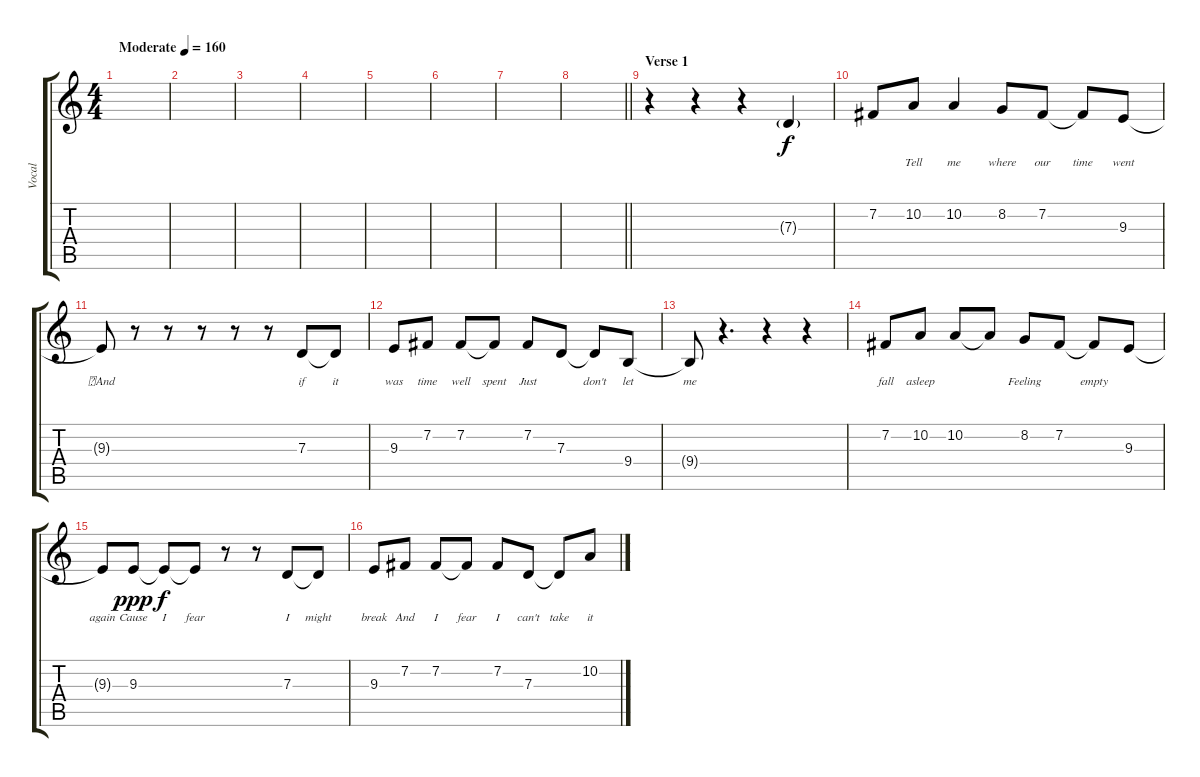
\track ("Vocal" "Vocal") {instrument clarinet}
\staff {score tabs}
\tuning (E4 B3 G3 D3 A2 D2) {hide}
\ts (4 4)
\tempo (160 "Moderate")
\clef g2
\ks c
|
|
|
|
|
|
|
\barLineRight lightlight
|
\section ("" "Verse 1")
r.4 r.4 r.4 7.3{g}.4 |
7.2.8{lyrics (0 "") lyrics (1 "") lyrics (2 "") lyrics (3 "") lyrics (4 "") dy f} 10.2.8{lyrics (0 "Tell") lyrics (1 "") lyrics (2 "") lyrics (3 "") lyrics (4 "")} 10.2.4{lyrics (0 "me") lyrics (1 "") lyrics (2 "") lyrics (3 "") lyrics (4 "")} 8.2.8{lyrics (0 "where") lyrics (1 "") lyrics (2 "") lyrics (3 "") lyrics (4 "")} 7.2.8{lyrics (0 "our") lyrics (1 "") lyrics (2 "") lyrics (3 "") lyrics (4 "")} 7.2{t}.8{lyrics (0 "time") lyrics (1 "") lyrics (2 "") lyrics (3 "") lyrics (4 "")} 9.3.8{lyrics (0 "went") lyrics (1 "") lyrics (2 "") lyrics (3 "") lyrics (4 "")} |
9.3{t}.8{lyrics (0 "\u001dAnd") lyrics (1 "") lyrics (2 "") lyrics (3 "") lyrics (4 "")} r.8 r.8 r.8 r.8 r.8 7.3.8{lyrics (0 "if") lyrics (1 "") lyrics (2 "") lyrics (3 "") lyrics (4 "")} 7.3{t}.8{lyrics (0 "it") lyrics (1 "") lyrics (2 "") lyrics (3 "") lyrics (4 "")} |
9.3.8{lyrics (0 "was") lyrics (1 "") lyrics (2 "") lyrics (3 "") lyrics (4 "")} 7.2.8{lyrics (0 "time") lyrics (1 "") lyrics (2 "") lyrics (3 "") lyrics (4 "")} 7.2.8{lyrics (0 "well") lyrics (1 "") lyrics (2 "") lyrics (3 "") lyrics (4 "")} 7.2{t}.8{lyrics (0 "spent") lyrics (1 "") lyrics (2 "") lyrics (3 "") lyrics (4 "")} 7.2.8{lyrics (0 "Just") lyrics (1 "") lyrics (2 "") lyrics (3 "") lyrics (4 "")} 7.3.8{lyrics (0 "") lyrics (1 "") lyrics (2 "") lyrics (3 "") lyrics (4 "")} 7.3{t}.8{lyrics (0 "don't") lyrics (1 "") lyrics (2 "") lyrics (3 "") lyrics (4 "")} 9.4.8{lyrics (0 "let") lyrics (1 "") lyrics (2 "") lyrics (3 "") lyrics (4 "")} |
9.4{t}.8{lyrics (0 "me") lyrics (1 "") lyrics (2 "") lyrics (3 "") lyrics (4 "")} r.4{d} r.4 r.4 |
7.2.8{lyrics (0 "fall") lyrics (1 "") lyrics (2 "") lyrics (3 "") lyrics (4 "")} 10.2.8{lyrics (0 "asleep") lyrics (1 "") lyrics (2 "") lyrics (3 "") lyrics (4 "")} 10.2.8{lyrics (0 "") lyrics (1 "") lyrics (2 "") lyrics (3 "") lyrics (4 "")} 10.2{t}.8{lyrics (0 "") lyrics (1 "") lyrics (2 "") lyrics (3 "") lyrics (4 "")} 8.2.8{lyrics (0 "Feeling") lyrics (1 "") lyrics (2 "") lyrics (3 "") lyrics (4 "")} 7.2.8{lyrics (0 "") lyrics (1 "") lyrics (2 "") lyrics (3 "") lyrics (4 "")} 7.2{t}.8{lyrics (0 "empty") lyrics (1 "") lyrics (2 "") lyrics (3 "") lyrics (4 "")} 9.3.8{lyrics (0 "") lyrics (1 "") lyrics (2 "") lyrics (3 "") lyrics (4 "")} |
9.3{t}.8{lyrics (0 "again") lyrics (1 "") lyrics (2 "") lyrics (3 "") lyrics (4 "")} 9.3.8{lyrics (0 "Cause") lyrics (1 "") lyrics (2 "") lyrics (3 "") lyrics (4 "") dy ppp} 9.3{t}.8{lyrics (0 "I") lyrics (1 "") lyrics (2 "") lyrics (3 "") lyrics (4 "") dy f} 9.3{t}.8{lyrics (0 "fear") lyrics (1 "") lyrics (2 "") lyrics (3 "") lyrics (4 "")} r.8 r.8 7.3.8{lyrics (0 "I") lyrics (1 "") lyrics (2 "") lyrics (3 "") lyrics (4 "")} 7.3{t}.8{lyrics (0 "might") lyrics (1 "") lyrics (2 "") lyrics (3 "") lyrics (4 "")} |
9.3.8{lyrics (0 "break") lyrics (1 "") lyrics (2 "") lyrics (3 "") lyrics (4 "")} 7.2.8{lyrics (0 "And") lyrics (1 "") lyrics (2 "") lyrics (3 "") lyrics (4 "")} 7.2.8{lyrics (0 "I") lyrics (1 "") lyrics (2 "") lyrics (3 "") lyrics (4 "")} 7.2{t}.8{lyrics (0 "fear") lyrics (1 "") lyrics (2 "") lyrics (3 "") lyrics (4 "")} 7.2.8{lyrics (0 "I") lyrics (1 "") lyrics (2 "") lyrics (3 "") lyrics (4 "")} 7.3.8{lyrics (0 "can't") lyrics (1 "") lyrics (2 "") lyrics (3 "") lyrics (4 "")} 7.3{t}.8{lyrics (0 "take") lyrics (1 "") lyrics (2 "") lyrics (3 "") lyrics (4 "")} 10.2.8{lyrics (0 "it") lyrics (1 "") lyrics (2 "") lyrics (3 "") lyrics (4 "")}
